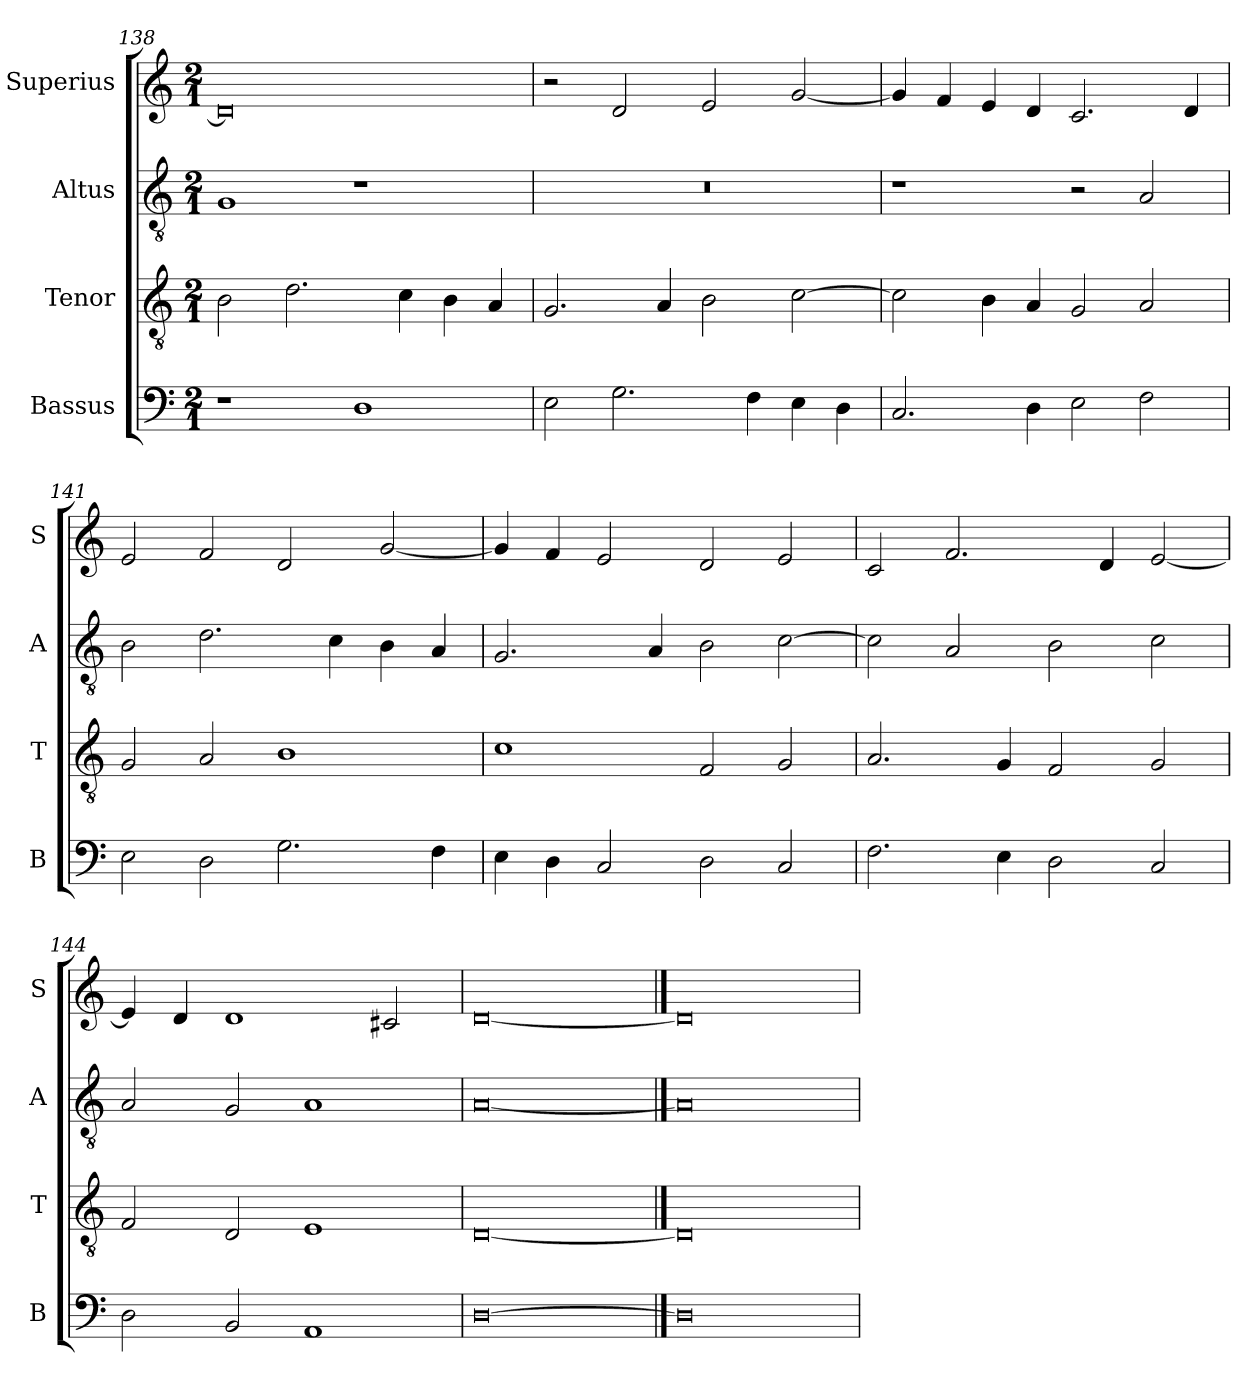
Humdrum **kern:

**kern	**kern	**kern	**kern
*part4	*part3	*part2	*part1
*staff4	*staff3	*staff2	*staff1
*I"Bassus	*I"Tenor	*I"Altus	*I"Superius
*I'B	*I'T	*I'A	*I'S
*clefF4	*clefGv2	*clefGv2	*clefG2
*k[]	*k[]	*k[]	*k[]
*C:	*C:	*C:	*C:
*M2/1	*M2/1	*M2/1	*M2/1
=138	=138	=138	=138
1r	2B	1G	0d]
.	2.d	.	.
1D	.	1r	.
.	4c	.	.
.	4B	.	.
.	4A	.	.
=139	=139	=139	=139
2E	2.G	0r	2r
2.G	.	.	2d
.	4A	.	.
.	2B	.	2e
4F	.	.	.
4E	[2c	.	[2g
4D	.	.	.
=140	=140	=140	=140
2.C	2c]	1r	4g]
.	.	.	4f
.	4B	.	4e
4D	4A	.	4d
2E	2G	2r	2.c
2F	2A	2A	.
.	.	.	4d
=141	=141	=141	=141
2E	2G	2B	2e
2D	2A	2.d	2f
2.G	1B	.	2d
.	.	4c	.
.	.	4B	[2g
4F	.	4A	.
=142	=142	=142	=142
4E	1c	2.G	4g]
4D	.	.	4f
2C	.	.	2e
.	.	4A	.
2D	2F	2B	2d
2C	2G	[2c	2e
=143	=143	=143	=143
2.F	2.A	2c]	2c
.	.	2A	2.f
4E	4G	.	.
2D	2F	2B	.
.	.	.	4d
2C	2G	2c	[2e
=144	=144	=144	=144
2D	2F	2A	4e]
.	.	.	4d
2BB	2D	2G	1d
1AA	1E	1A	.
.	.	.	2c#X
=145	=145	=145	=145
[0D	[0D	[0A	[0d
==146	==146	==146	==146
0D]	0D]	0A]	0d]
=	=	=	=
*-	*-	*-	*-
